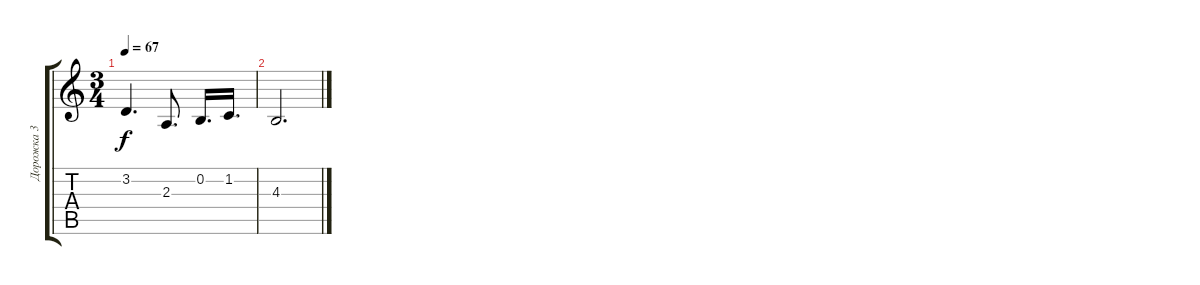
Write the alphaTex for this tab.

\track ("Дорожка 3" "Дорожка 3") {instrument accordion}
\staff {score tabs}
\tuning (E4 B3 G3 D3 A2 E2) {hide}
\ts (3 4)
\tempo 67
\clef g2
\ks c
3.2.4{d dy f} 2.3.8{d} 0.2.16{d} 1.2.16{d} |
4.3.2{d}
